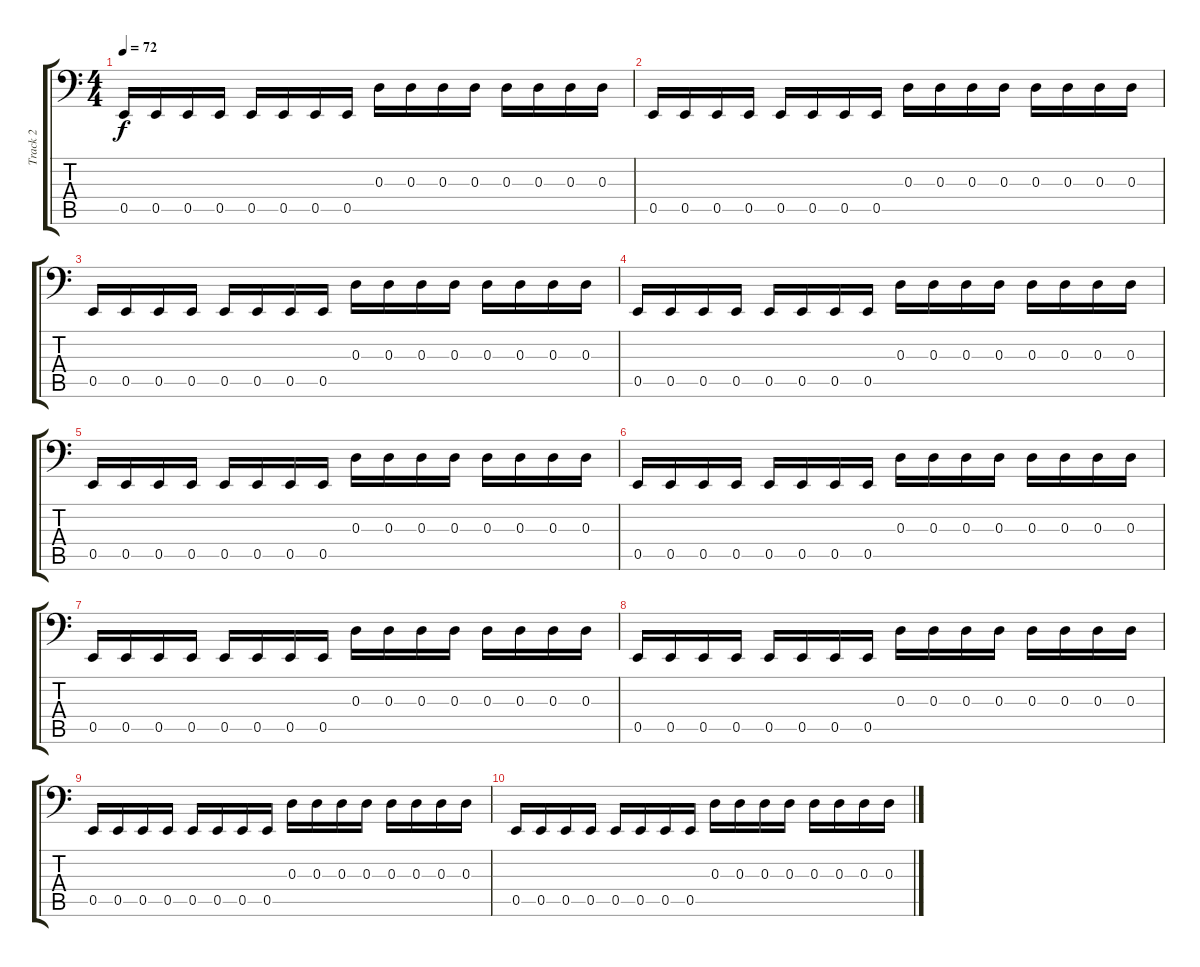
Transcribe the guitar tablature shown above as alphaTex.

\track ("Track 2" "Track 2") {instrument electricbassfinger}
\staff {score tabs}
\tuning (C3 G2 D2 A1 E1 B0) {hide}
\ts (4 4)
\tempo 72
\clef f4
\ks c
0.5.16{dy f} 0.5.16 0.5.16 0.5.16 0.5.16 0.5.16 0.5.16 0.5.16 0.3.16 0.3.16 0.3.16 0.3.16 0.3.16 0.3.16 0.3.16 0.3.16 |
0.5.16 0.5.16 0.5.16 0.5.16 0.5.16 0.5.16 0.5.16 0.5.16 0.3.16 0.3.16 0.3.16 0.3.16 0.3.16 0.3.16 0.3.16 0.3.16 |
0.5.16 0.5.16 0.5.16 0.5.16 0.5.16 0.5.16 0.5.16 0.5.16 0.3.16 0.3.16 0.3.16 0.3.16 0.3.16 0.3.16 0.3.16 0.3.16 |
0.5.16 0.5.16 0.5.16 0.5.16 0.5.16 0.5.16 0.5.16 0.5.16 0.3.16 0.3.16 0.3.16 0.3.16 0.3.16 0.3.16 0.3.16 0.3.16 |
0.5.16 0.5.16 0.5.16 0.5.16 0.5.16 0.5.16 0.5.16 0.5.16 0.3.16 0.3.16 0.3.16 0.3.16 0.3.16 0.3.16 0.3.16 0.3.16 |
0.5.16 0.5.16 0.5.16 0.5.16 0.5.16 0.5.16 0.5.16 0.5.16 0.3.16 0.3.16 0.3.16 0.3.16 0.3.16 0.3.16 0.3.16 0.3.16 |
0.5.16 0.5.16 0.5.16 0.5.16 0.5.16 0.5.16 0.5.16 0.5.16 0.3.16 0.3.16 0.3.16 0.3.16 0.3.16 0.3.16 0.3.16 0.3.16 |
0.5.16 0.5.16 0.5.16 0.5.16 0.5.16 0.5.16 0.5.16 0.5.16 0.3.16 0.3.16 0.3.16 0.3.16 0.3.16 0.3.16 0.3.16 0.3.16 |
0.5.16 0.5.16 0.5.16 0.5.16 0.5.16 0.5.16 0.5.16 0.5.16 0.3.16 0.3.16 0.3.16 0.3.16 0.3.16 0.3.16 0.3.16 0.3.16 |
0.5.16 0.5.16 0.5.16 0.5.16 0.5.16 0.5.16 0.5.16 0.5.16 0.3.16 0.3.16 0.3.16 0.3.16 0.3.16 0.3.16 0.3.16 0.3.16
